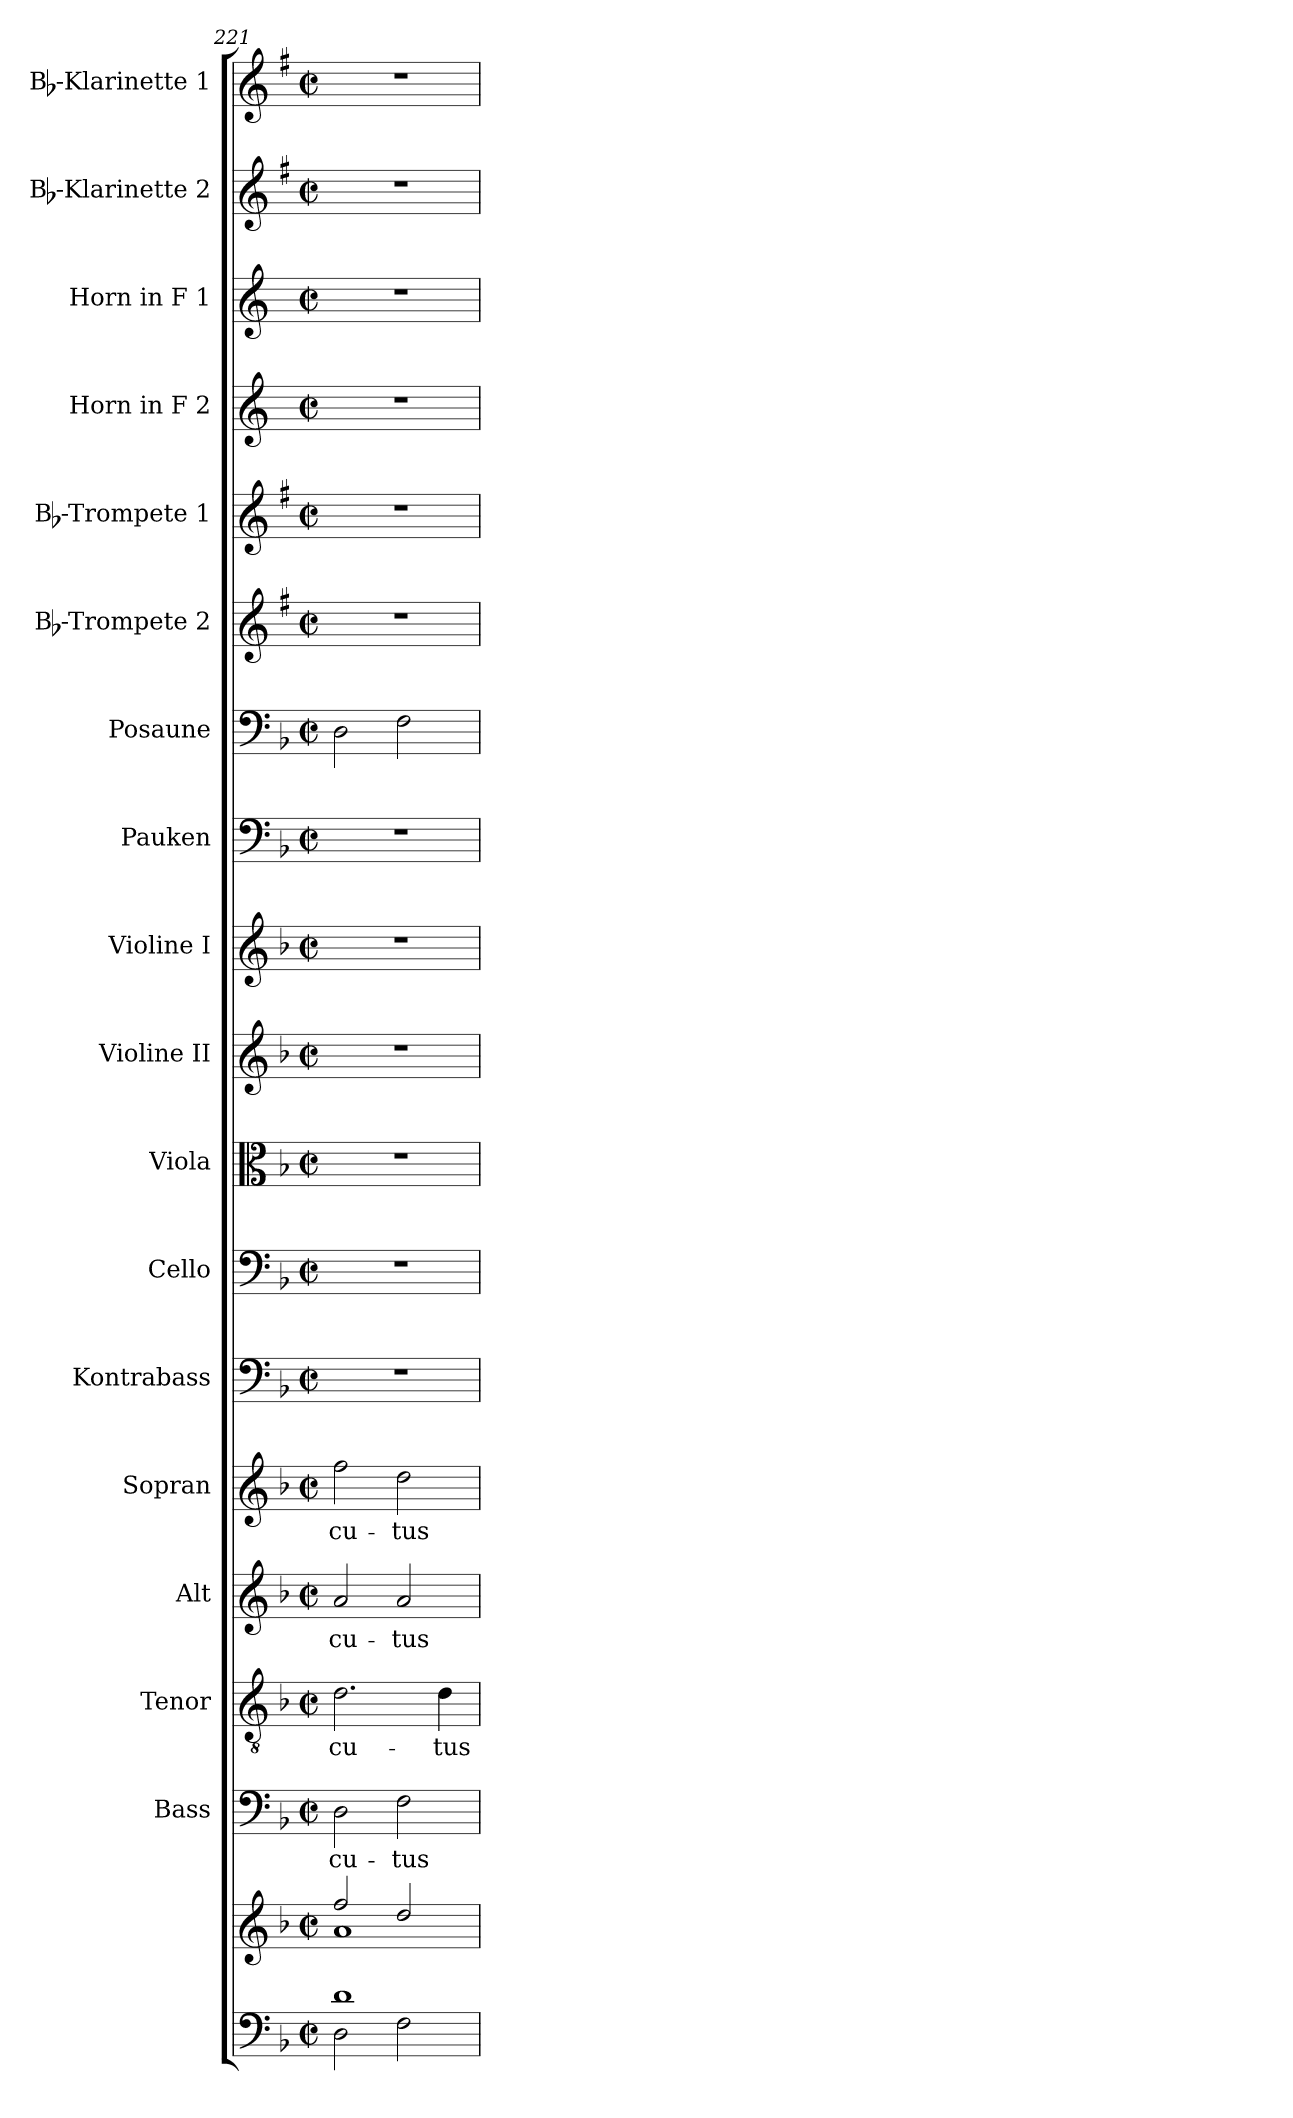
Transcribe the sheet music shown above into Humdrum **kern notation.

**kern	**kern	**kern	**text	**kern	**text	**kern	**text	**kern	**text	**kern	**kern	**kern	**kern	**kern	**kern	**kern	**kern	**kern	**kern	**kern	**kern	**kern
*part18	*part18	*part17	*part17	*part16	*part16	*part15	*part15	*part14	*part14	*part13	*part12	*part11	*part10	*part9	*part8	*part7	*part6	*part5	*part4	*part3	*part2	*part1
*staff19	*staff18	*staff17	*staff17	*staff16	*staff16	*staff15	*staff15	*staff14	*staff14	*staff13	*staff12	*staff11	*staff10	*staff9	*staff8	*staff7	*staff6	*staff5	*staff4	*staff3	*staff2	*staff1
*	*	*I"Bass	*	*I"Tenor	*	*I"Alt	*	*I"Sopran	*	*I"Kontrabass	*I"Cello	*I"Viola	*I"Violine II	*I"Violine I	*I"Pauken	*I"Posaune	*I"Bb-Trompete 2	*I"Bb-Trompete 1	*I"Horn in F 2	*I"Horn in F 1	*I"Bb-Klarinette 2	*I"Bb-Klarinette 1
*	*	*I'B.	*	*I'T.	*	*I'A.	*	*I'S.	*	*I'Kb.	*	*I'Vla.	*I'Vl. II	*I'Vl. I	*I'Pk.	*I'Pos.	*I'Bb Trp. 2	*I'Bb Trp. 1	*	*	*I'Bb Kl. 2	*I'Bb Kl. 1
*clefF4	*clefG2	*clefF4	*	*clefGv2	*	*clefG2	*	*clefG2	*	*clefF4	*clefF4	*clefC3	*clefG2	*clefG2	*clefF4	*clefF4	*clefG2	*clefG2	*clefG2	*clefG2	*clefG2	*clefG2
*	*	*	*	*	*	*	*	*	*	*ITrd7c12	*	*	*	*	*	*	*ITrd1c2	*ITrd1c2	*ITrd4c7	*ITrd4c7	*ITrd1c2	*ITrd1c2
*k[b-]	*k[b-]	*k[b-]	*	*k[b-]	*	*k[b-]	*	*k[b-]	*	*k[b-]	*k[b-]	*k[b-]	*k[b-]	*k[b-]	*k[b-]	*k[b-]	*k[b-]	*k[b-]	*k[b-]	*k[b-]	*k[b-]	*k[b-]
*F:	*F:	*F:	*	*F:	*	*F:	*	*F:	*	*F:	*F:	*F:	*F:	*F:	*F:	*F:	*F:	*F:	*F:	*F:	*F:	*F:
*M2/2	*M2/2	*M2/2	*	*M2/2	*	*M2/2	*	*M2/2	*	*M2/2	*M2/2	*M2/2	*M2/2	*M2/2	*M2/2	*M2/2	*M2/2	*M2/2	*M2/2	*M2/2	*M2/2	*M2/2
*met(c|)	*met(c|)	*met(c|)	*	*met(c|)	*	*met(c|)	*	*met(c|)	*	*met(c|)	*met(c|)	*met(c|)	*met(c|)	*met(c|)	*met(c|)	*met(c|)	*met(c|)	*met(c|)	*met(c|)	*met(c|)	*met(c|)	*met(c|)
=221	=221	=221	=221	=221	=221	=221	=221	=221	=221	=221	=221	=221	=221	=221	=221	=221	=221	=221	=221	=221	=221	=221
*^	*^	*	*	*	*	*	*	*	*	*	*	*	*	*	*	*	*	*	*	*	*	*
!	!	!	!	!	!LO:LY:b	!	!LO:LY:b	!	!LO:LY:b	!	!LO:LY:b	!	!	!	!	!	!	!	!	!	!	!	!	!
1d	2D\	2ff/	1a	2D\	-cu-	2.d\	-cu-	2a/	-cu-	2ff\	-cu-	1r	1r	1r	1r	1r	1r	2D\	1r	1r	1r	1r	1r	1r
!	!	!	!	!	!LO:LY:b	!	!	!	!LO:LY:b	!	!LO:LY:b	!	!	!	!	!	!	!	!	!	!	!	!	!
.	2F\	2dd/	.	2F\	-tus	.	.	2a/	-tus	2dd\	-tus	.	.	.	.	.	.	2F\	.	.	.	.	.	.
!	!	!	!	!	!	!	!LO:LY:b	!	!	!	!	!	!	!	!	!	!	!	!	!	!	!	!	!
.	.	.	.	.	.	4d\	-tus	.	.	.	.	.	.	.	.	.	.	.	.	.	.	.	.	.
*v	*v	*	*	*	*	*	*	*	*	*	*	*	*	*	*	*	*	*	*	*	*	*	*	*
*	*v	*v	*	*	*	*	*	*	*	*	*	*	*	*	*	*	*	*	*	*	*	*	*
=	=	=	=	=	=	=	=	=	=	=	=	=	=	=	=	=	=	=	=	=	=	=
*-	*-	*-	*-	*-	*-	*-	*-	*-	*-	*-	*-	*-	*-	*-	*-	*-	*-	*-	*-	*-	*-	*-
